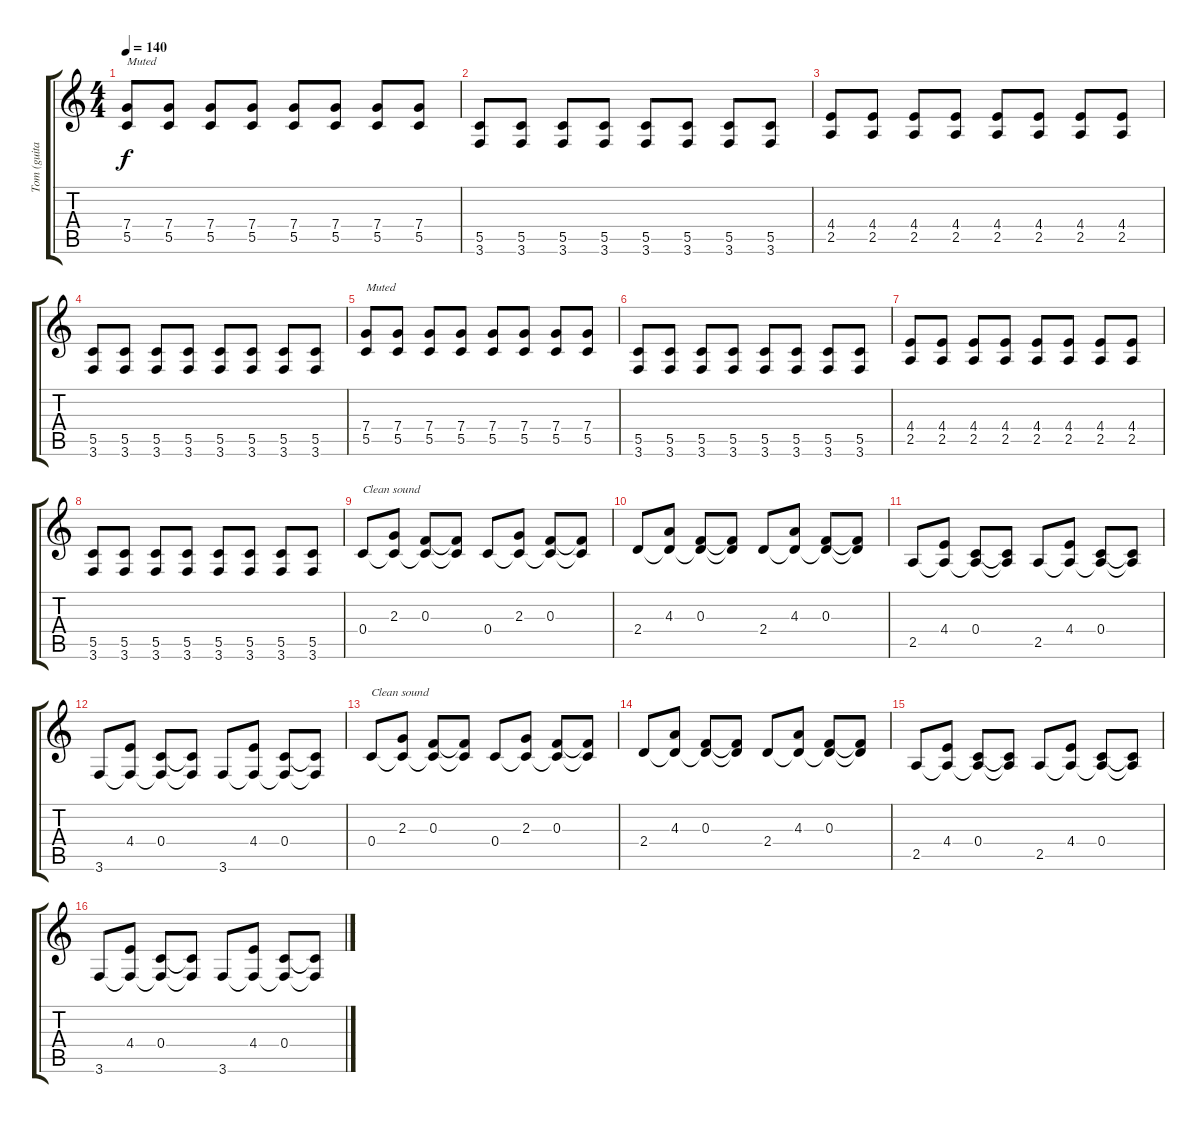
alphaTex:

\track ("Tom (guitar)" "Tom (guita") {instrument electricguitarclean}
\staff {score tabs}
\tuning (D4 A3 F3 C3 G2 D2) {hide}
\ts (4 4)
\tempo 140
\clef g2
\ks c
(7.4 5.5).8{txt "Muted" dy f volume 14 instrument electricguitarmuted} (7.4 5.5).8 (7.4 5.5).8 (7.4 5.5).8 (7.4 5.5).8 (7.4 5.5).8 (7.4 5.5).8 (7.4 5.5).8 |
(5.5 3.6).8{instrument electricguitarmuted} (5.5 3.6).8 (5.5 3.6).8 (5.5 3.6).8 (5.5 3.6).8 (5.5 3.6).8 (5.5 3.6).8 (5.5 3.6).8 |
(4.4 2.5).8{instrument electricguitarmuted} (4.4 2.5).8 (4.4 2.5).8 (4.4 2.5).8 (4.4 2.5).8 (4.4 2.5).8 (4.4 2.5).8 (4.4 2.5).8 |
(5.5 3.6).8{instrument electricguitarmuted} (5.5 3.6).8 (5.5 3.6).8 (5.5 3.6).8 (5.5 3.6).8 (5.5 3.6).8 (5.5 3.6).8 (5.5 3.6).8 |
(7.4 5.5).8{txt "Muted" volume 14 instrument electricguitarmuted} (7.4 5.5).8 (7.4 5.5).8 (7.4 5.5).8 (7.4 5.5).8 (7.4 5.5).8 (7.4 5.5).8 (7.4 5.5).8 |
(5.5 3.6).8{instrument electricguitarmuted} (5.5 3.6).8 (5.5 3.6).8 (5.5 3.6).8 (5.5 3.6).8 (5.5 3.6).8 (5.5 3.6).8 (5.5 3.6).8 |
(4.4 2.5).8{instrument electricguitarmuted} (4.4 2.5).8 (4.4 2.5).8 (4.4 2.5).8 (4.4 2.5).8 (4.4 2.5).8 (4.4 2.5).8 (4.4 2.5).8 |
(5.5 3.6).8{instrument electricguitarmuted} (5.5 3.6).8 (5.5 3.6).8 (5.5 3.6).8 (5.5 3.6).8 (5.5 3.6).8 (5.5 3.6).8 (5.5 3.6).8 |
0.4.8{txt "Clean sound" volume 14 instrument electricguitarclean} (2.3 0.4{t}).8 (0.3 0.4{t}).8 (0.3{t} 0.4{t}).8 0.4.8 (2.3 0.4{t}).8 (0.3 0.4{t}).8 (0.3{t} 0.4{t}).8 |
2.4.8 (4.3 2.4{t}).8 (0.3 2.4{t}).8 (0.3{t} 2.4{t}).8 2.4.8 (4.3 2.4{t}).8 (0.3 2.4{t}).8 (0.3{t} 2.4{t}).8 |
2.5.8 (4.4 2.5{t}).8 (0.4 2.5{t}).8 (0.4{t} 2.5{t}).8 2.5.8 (4.4 2.5{t}).8 (0.4 2.5{t}).8 (0.4{t} 2.5{t}).8 |
3.6.8 (4.4 3.6{t}).8 (0.4 3.6{t}).8 (0.4{t} 3.6{t}).8 3.6.8 (4.4 3.6{t}).8 (0.4 3.6{t}).8 (0.4{t} 3.6{t}).8 |
0.4.8{txt "Clean sound" volume 14 instrument electricguitarclean} (2.3 0.4{t}).8 (0.3 0.4{t}).8 (0.3{t} 0.4{t}).8 0.4.8 (2.3 0.4{t}).8 (0.3 0.4{t}).8 (0.3{t} 0.4{t}).8 |
2.4.8 (4.3 2.4{t}).8 (0.3 2.4{t}).8 (0.3{t} 2.4{t}).8 2.4.8 (4.3 2.4{t}).8 (0.3 2.4{t}).8 (0.3{t} 2.4{t}).8 |
2.5.8 (4.4 2.5{t}).8 (0.4 2.5{t}).8 (0.4{t} 2.5{t}).8 2.5.8 (4.4 2.5{t}).8 (0.4 2.5{t}).8 (0.4{t} 2.5{t}).8 |
3.6.8 (4.4 3.6{t}).8 (0.4 3.6{t}).8 (0.4{t} 3.6{t}).8 3.6.8 (4.4 3.6{t}).8 (0.4 3.6{t}).8 (0.4{t} 3.6{t}).8
